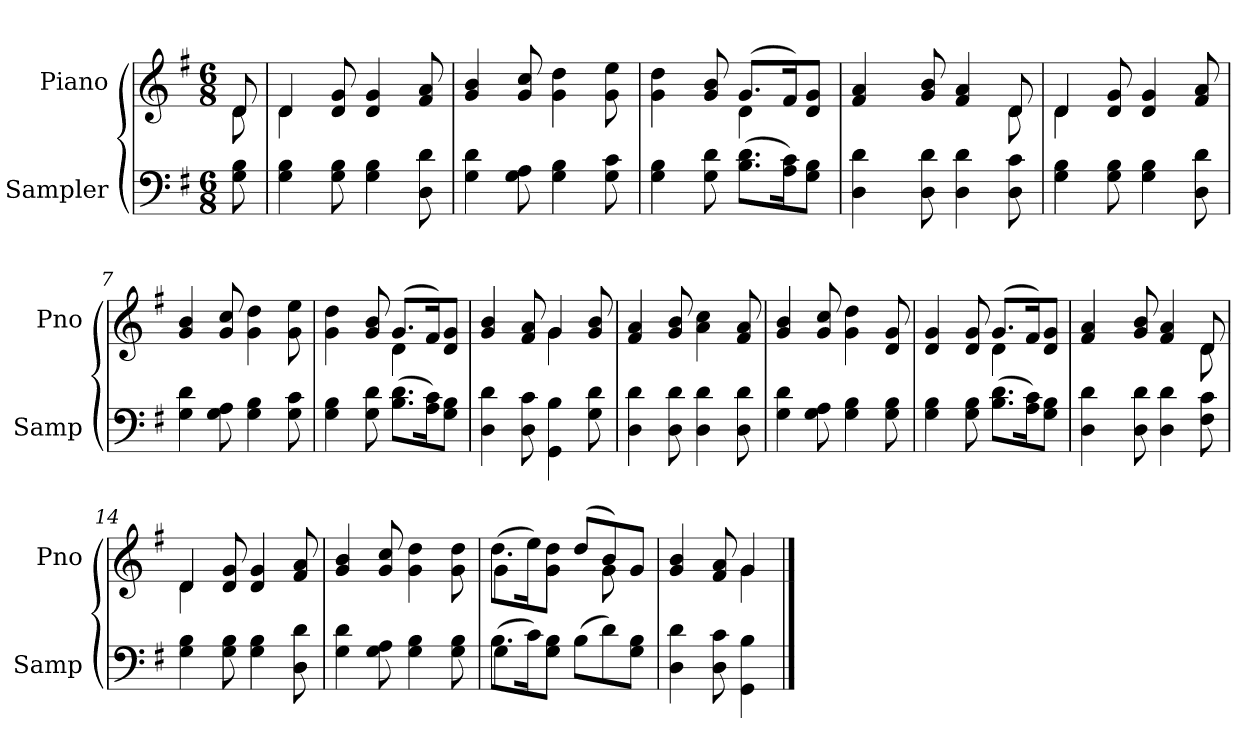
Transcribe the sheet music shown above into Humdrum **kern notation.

**kern	**kern
*part2	*part1
*staff2	*staff1
*I"Sampler	*I"Piano
*I'Samp	*I'Pno
*clefF4	*clefG2
*k[f#]	*k[f#]
*G:	*G:
*M6/8	*M6/8
=1	=1
*	*^
8G 8B	8d/	8d
=2	=2	=2
4G 4B	4d/	4d
8G 8B	8d 8g	2ryy
4G 4B	4d 4g	.
8D 8d	8f# 8a	.
*	*v	*v
=3	=3
4G 4d	4g 4b
8G 8A	8g 8cc
4G 4B	4g 4dd
8G 8c	8g 8ee
=4	=4
*	*^
4G 4B	4g 4dd	4.ryy
8G 8d	8g 8b	.
(8.B\ 8.d\L	(8.g/L	4d
16A\ 16c\K)	16f#/K)	.
8G\ 8B\J	8d/ 8g/J	8ryy
=5	=5	=5
4D 4d	4f# 4a	8ryy
*	*v	*v
8D 8d	8g 8b
4D 4d	4f# 4a
*	*^
8D 8c	8d/	8d
=6	=6	=6
4G 4B	4d/	4d
8G 8B	8d 8g	2ryy
4G 4B	4d 4g	.
8D 8d	8f# 8a	.
*	*v	*v
=7	=7
4G 4d	4g 4b
8G 8A	8g 8cc
4G 4B	4g 4dd
8G 8c	8g 8ee
=8	=8
*	*^
4G 4B	4g 4dd	4.ryy
8G 8d	8g 8b	.
(8.B\ 8.d\L	(8.g/L	4d
16A\ 16c\K)	16f#/K)	.
8G\ 8B\J	8d/ 8g/J	8ryy
=9	=9	=9
4D 4d	4g 4b	4.ryy
8D 8c	8f# 8a	.
4GG 4B	4g/	4g
8G 8d	8g 8b	8ryy
*	*v	*v
=10	=10
4D 4d	4f# 4a
8D 8d	8g 8b
4D 4d	4a 4cc
8D 8d	8f# 8a
=11	=11
4G 4d	4g 4b
8G 8A	8g 8cc
4G 4B	4g 4dd
8G 8B	8d 8g
=12	=12
*	*^
4G 4B	4d 4g	4.ryy
8G 8B	8d 8g	.
(8.B\ 8.d\L	(8.g/L	4d
16A\ 16c\K)	16f#/K)	.
8G\ 8B\J	8d/ 8g/J	8ryy
=13	=13	=13
4D 4d	4f# 4a	8ryy
*	*v	*v
8D 8d	8g 8b
4D 4d	4f# 4a
*	*^
8F#\ 8c\	8d/	8d
=14	=14	=14
4G\ 4B\	4d/	4d
8G\ 8B\	8d 8g	2ryy
4G\ 4B\	4d 4g	.
8D\ 8d\	8f# 8a	.
*	*v	*v
=15	=15
4G\ 4d\	4g 4b
8G 8A	8g 8cc
4G 4B	4g 4dd
8G 8B	8g 8dd
=16	=16
*^	*^
(8.B\L	4G	(8.dd\L	4g
16c\K)	.	16ee\K)	.
8G\ 8B\J	4G	8g\ 8dd\J	4g
(8B\L	.	(8dd/L	.
8d\)	4ryy	8b/)	8g
8G\ 8B\J	.	8g/J	8ryy
*v	*v	*	*
=17	=17	=17
4D 4d	4g 4b	4.ryy
8D 8c	8f# 8a	.
4GG 4B	4g/	4g
*	*v	*v
==	==
*-	*-
